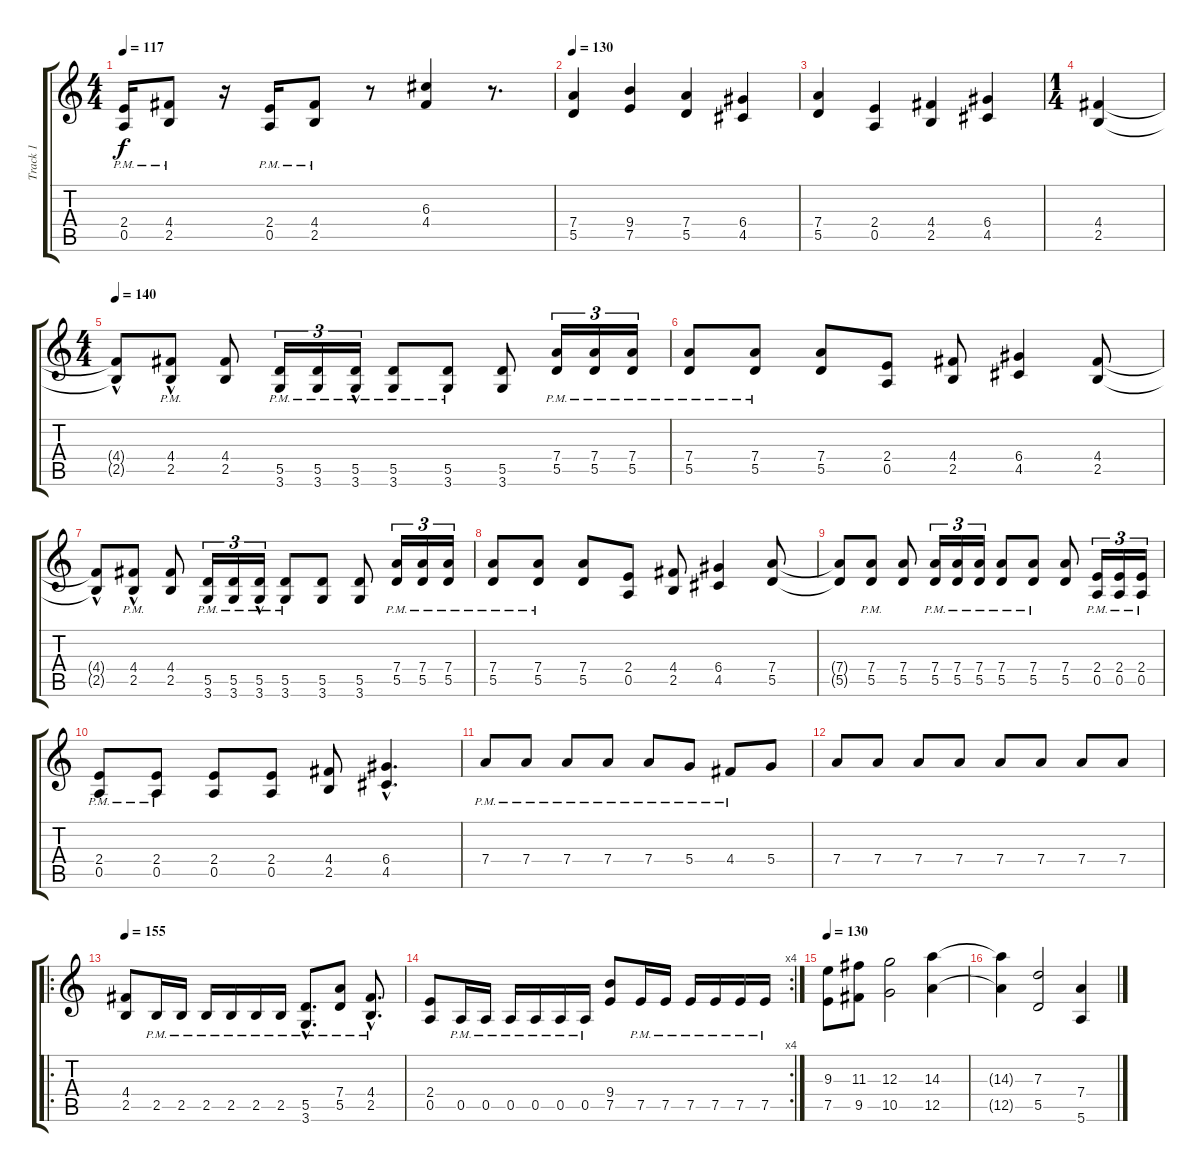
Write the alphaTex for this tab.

\track ("Track 1" "Track 1") {instrument distortionguitar}
\staff {score tabs}
\tuning (E4 B3 G3 D3 A2 E2) {hide}
\ts (4 4)
\tempo 117
\clef g2
\ks c
(2.4{pm} 0.5).16{dy f} (4.4 2.5{pm}).8 r.16 (2.4 0.5{pm}).16 (4.4 2.5{pm}).8 r.8 (6.3 4.4).4 r.8{d} |
\tempo 130
(7.4 5.5).4 (9.4 7.5).4 (7.4 5.5).4 (6.4 4.5).4 |
(7.4 5.5).4 (2.4 0.5).4 (4.4 2.5).4 (6.4 4.5).4 |
\ts (1 4)
(4.4 2.5).4 |
\ts (4 4)
\tempo 140
(4.4{hac t} 2.5{t}).8 (4.4{hac pm} 2.5).8 (4.4 2.5).8 (5.5{pm} 3.6).16{tu (3 2)} (5.5{pm} 3.6).16{tu (3 2)} (5.5{hac pm} 3.6).16{tu (3 2)} (5.5{pm} 3.6).8 (5.5{pm} 3.6).8 (5.5 3.6).8 (7.4{pm} 5.5).16{tu (3 2)} (7.4{pm} 5.5).16{tu (3 2)} (7.4 5.5{pm}).16{tu (3 2)} |
(7.4 5.5{pm}).8 (7.4 5.5{pm}).8 (7.4 5.5).8 (2.4 0.5).8 (4.4 2.5).8 (6.4 4.5).4 (4.4 2.5).8 |
(4.4{hac t} 2.5{t}).8 (4.4{hac pm} 2.5).8 (4.4 2.5).8 (5.5{pm} 3.6).16{tu (3 2)} (5.5 3.6{pm}).16{tu (3 2)} (5.5{hac} 3.6{pm}).16{tu (3 2)} (5.5 3.6{pm}).8 (5.5 3.6).8 (5.5 3.6).8 (7.4{pm} 5.5).16{tu (3 2)} (7.4{pm} 5.5).16{tu (3 2)} (7.4 5.5{pm}).16{tu (3 2)} |
(7.4{pm} 5.5).8 (7.4 5.5{pm}).8 (7.4 5.5).8 (2.4 0.5).8 (4.4 2.5).8 (6.4 4.5).4 (7.4 5.5).8 |
(7.4{t} 5.5{t}).8 (7.4{pm} 5.5).8 (7.4 5.5).8 (7.4{pm} 5.5).16{tu (3 2)} (7.4{pm} 5.5).16{tu (3 2)} (7.4 5.5{pm}).16{tu (3 2)} (7.4 5.5{pm}).8 (7.4{pm} 5.5).8 (7.4 5.5).8 (2.4{pm} 0.5).16{tu (3 2)} (2.4{pm} 0.5).16{tu (3 2)} (2.4 0.5{pm}).16{tu (3 2)} |
(2.4{pm} 0.5).8 (2.4{pm} 0.5).8 (2.4 0.5).8 (2.4 0.5).8 (4.4 2.5).8 (6.4{hac} 4.5{hac}).4{d} |
7.4{pm}.8 7.4{pm}.8 7.4{pm}.8 7.4{pm}.8 7.4{pm}.8 5.4{pm}.8 4.4{pm}.8 5.4.8 |
7.4.8 7.4.8 7.4.8 7.4.8 7.4.8 7.4.8 7.4.8 7.4.8 |
\ro
\tempo 155
(4.4 2.5).8 2.5{pm}.16 2.5{pm}.16 2.5{pm}.16 2.5{pm}.16 2.5{pm}.16 2.5{pm}.16 (5.5{pm} 3.6{hac}).8{d} (7.4{pm} 5.5).8 (4.4{hac pm} 2.5{hac}).8{d} |
\rc 4
(2.4 0.5).8 0.5{pm}.16 0.5{pm}.16 0.5{pm}.16 0.5{pm}.16 0.5{pm}.16 0.5{pm}.16 (9.4 7.5).8 7.5{pm}.16 7.5{pm}.16 7.5{pm}.16 7.5{pm}.16 7.5{pm}.16 7.5{pm}.16 |
\tempo 130
(9.3 7.5).8 (11.3 9.5).8 (12.3 10.5).2 (14.3 12.5).4 |
(14.3{t} 12.5{t}).4 (7.3 5.5).2 (7.4 5.6).4
